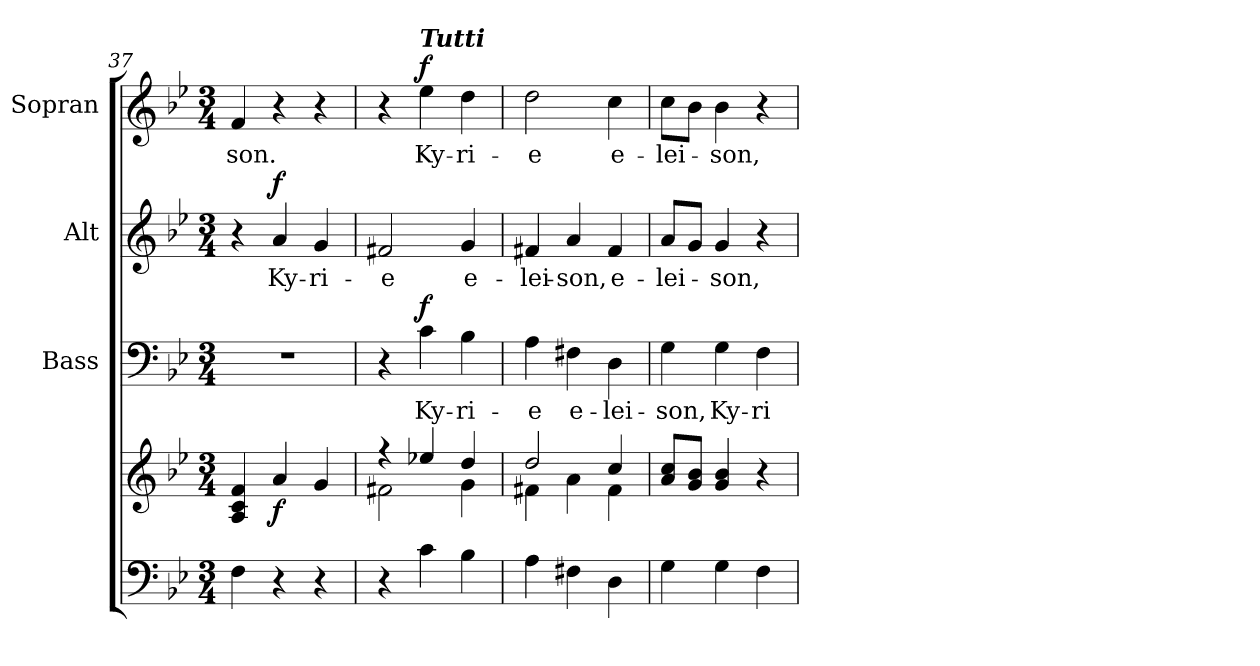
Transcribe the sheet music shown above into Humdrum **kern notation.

**kern	**kern	**dynam	**kern	**text	**dynam	**kern	**text	**dynam	**kern	**text	**dynam
*part4	*part4	*part4	*part3	*part3	*part3	*part2	*part2	*part2	*part1	*part1	*part1
*staff5	*staff4	*staff4/5	*staff3	*staff3	*staff3	*staff2	*staff2	*staff2	*staff1	*staff1	*staff1
*	*	*	*I"Bass	*	*	*I"Alt	*	*	*I"Sopran	*	*
*	*	*	*I'B.	*	*	*I'A.	*	*	*I'S.	*	*
*clefF4	*clefG2	*	*clefF4	*	*	*clefG2	*	*	*clefG2	*	*
*k[b-e-]	*k[b-e-]	*	*k[b-e-]	*	*	*k[b-e-]	*	*	*k[b-e-]	*	*
*B-:	*B-:	*	*B-:	*	*	*B-:	*	*	*B-:	*	*
*M3/4	*M3/4	*	*M3/4	*	*	*M3/4	*	*	*M3/4	*	*
=37	=37	=37	=37	=37	=37	=37	=37	=37	=37	=37	=37
!	!	!	!	!	!	!	!	!	!	!LO:LY:b	!
4F\	4A/ 4c/ 4f/	.	2.r	.	.	4r	.	.	4f/	-son.	.
!	!	!LO:DY:b	!	!	!	!	!LO:LY:b	!LO:DY:a	!	!	!
4r	4a/	f	.	.	.	4a/	Ky-	f	4r	.	.
!	!	!	!	!	!	!	!LO:LY:b	!	!	!	!
4r	4g/	.	.	.	.	4g/	-ri-	.	4r	.	.
=38	=38	=38	=38	=38	=38	=38	=38	=38	=38	=38	=38
*	*^	*	*	*	*	*	*	*	*	*	*
!	!	!	!	!	!	!	!	!LO:LY:b	!	!	!	!
4r	4ree	2f#X\	.	4r	.	.	2f#X/	-e	.	4r	.	.
!	!	!	!	!	!	!	!	!	!	!LO:TX:a:Bi:t=Tutti	!	!
!	!	!	!	!	!LO:LY:b	!LO:DY:a	!	!	!	!	!LO:LY:b	!LO:DY:a
4c\	4ee-X/	.	.	4c\	Ky-	f	.	.	.	4ee-\	Ky-	f
!	!	!	!	!	!LO:LY:b	!	!	!LO:LY:b	!	!	!LO:LY:b	!
4B-\	4dd/	4g\	.	4B-\	-ri-	.	4g/	e-	.	4dd\	-ri-	.
=39	=39	=39	=39	=39	=39	=39	=39	=39	=39	=39	=39	=39
!	!	!	!	!	!LO:LY:b	!	!	!LO:LY:b	!	!	!LO:LY:b	!
4A\	2dd/	4f#X\	.	4A\	-e	.	4f#X/	-lei-	.	2dd\	-e	.
!	!	!	!	!	!LO:LY:b	!	!	!LO:LY:b	!	!	!	!
4F#X\	.	4a\	.	4F#X\	e-	.	4a/	-son,	.	.	.	.
!	!	!	!	!	!LO:LY:b	!	!	!LO:LY:b	!	!	!LO:LY:b	!
4D\	4cc/	4f#\	.	4D\	-lei-	.	4f#/	e-	.	4cc\	e-	.
!!LO:PB:g=z
=40	=40	=40	=40	=40	=40	=40	=40	=40	=40	=40	=40	=40
!	!	!	!	!	!LO:LY:b	!	!	!LO:LY:b	!	!	!LO:LY:b	!
*	*v	*v	*	*	*	*	*	*	*	*	*	*
4G\	8a/ 8cc/L	.	4G\	-son,	.	8a/L	-lei-	.	8cc\L	-lei-	.
.	8g/ 8b-/J	.	.	.	.	8g/J	.	.	8b-\J	.	.
!	!	!	!	!LO:LY:b	!	!	!LO:LY:b	!	!	!LO:LY:b	!
4G\	4g/ 4b-/	.	4G\	Ky-	.	4g/	-son,	.	4b-\	-son,	.
!	!	!	!	!LO:LY:b	!	!	!	!	!	!	!
4F\	4r	.	4F\	-ri-	.	4r	.	.	4r	.	.
=	=	=	=	=	=	=	=	=	=	=	=
*-	*-	*-	*-	*-	*-	*-	*-	*-	*-	*-	*-
